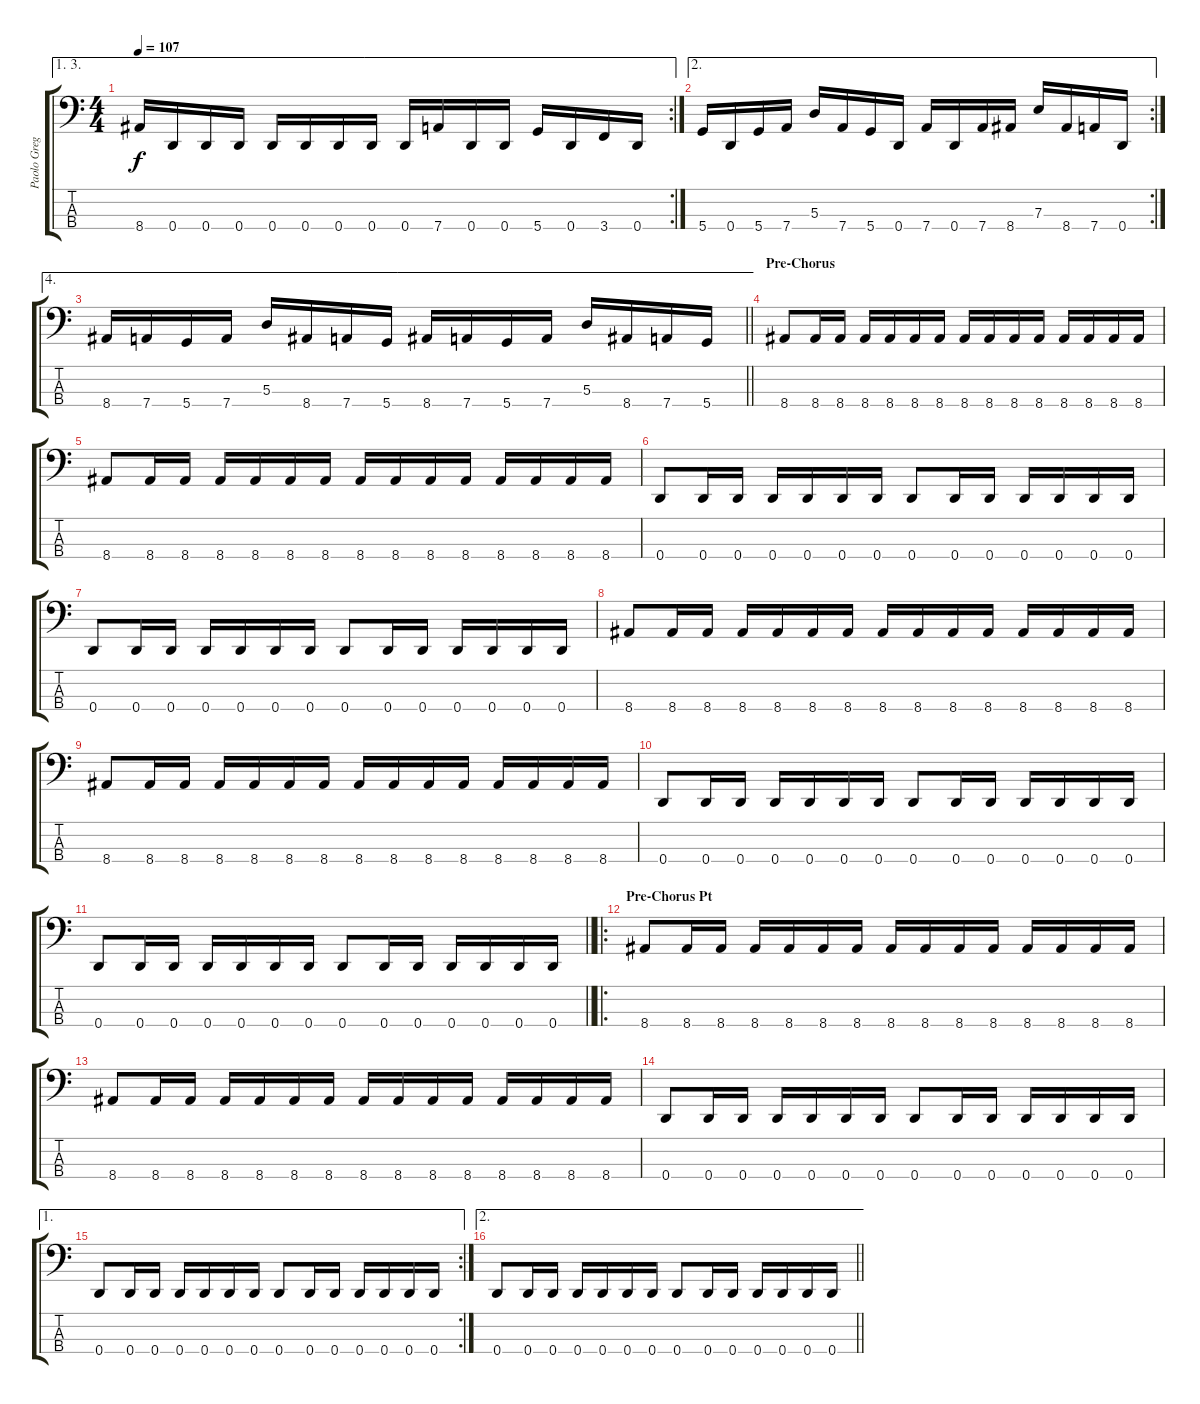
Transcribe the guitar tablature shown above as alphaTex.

\track ("Paolo Gregoletto" "Paolo Greg") {instrument electricbasspick}
\staff {score tabs}
\tuning (G2 D2 A1 D1) {hide}
\ae (1 3)
\rc 2
\ts (4 4)
\tempo 107
\clef f4
\ks c
8.4.16{dy f} 0.4.16 0.4.16 0.4.16 0.4.16 0.4.16 0.4.16 0.4.16 0.4.16 7.4.16 0.4.16 0.4.16 5.4.16 0.4.16 3.4.16 0.4.16 |
\ae 2
\rc 2
5.4.16 0.4.16 5.4.16 7.4.16 5.3.16 7.4.16 5.4.16 0.4.16 7.4.16 0.4.16 7.4.16 8.4.16 7.3.16 8.4.16 7.4.16 0.4.16 |
\ae 4
\barLineRight lightlight
8.4.16 7.4.16 5.4.16 7.4.16 5.3.16 8.4.16 7.4.16 5.4.16 8.4.16 7.4.16 5.4.16 7.4.16 5.3.16 8.4.16 7.4.16 5.4.16 |
\section ("" "Pre-Chorus")
8.4.8 8.4.16 8.4.16 8.4.16 8.4.16 8.4.16 8.4.16 8.4.16 8.4.16 8.4.16 8.4.16 8.4.16 8.4.16 8.4.16 8.4.16 |
8.4.8 8.4.16 8.4.16 8.4.16 8.4.16 8.4.16 8.4.16 8.4.16 8.4.16 8.4.16 8.4.16 8.4.16 8.4.16 8.4.16 8.4.16 |
0.4.8 0.4.16 0.4.16 0.4.16 0.4.16 0.4.16 0.4.16 0.4.8 0.4.16 0.4.16 0.4.16 0.4.16 0.4.16 0.4.16 |
0.4.8 0.4.16 0.4.16 0.4.16 0.4.16 0.4.16 0.4.16 0.4.8 0.4.16 0.4.16 0.4.16 0.4.16 0.4.16 0.4.16 |
8.4.8 8.4.16 8.4.16 8.4.16 8.4.16 8.4.16 8.4.16 8.4.16 8.4.16 8.4.16 8.4.16 8.4.16 8.4.16 8.4.16 8.4.16 |
8.4.8 8.4.16 8.4.16 8.4.16 8.4.16 8.4.16 8.4.16 8.4.16 8.4.16 8.4.16 8.4.16 8.4.16 8.4.16 8.4.16 8.4.16 |
0.4.8 0.4.16 0.4.16 0.4.16 0.4.16 0.4.16 0.4.16 0.4.8 0.4.16 0.4.16 0.4.16 0.4.16 0.4.16 0.4.16 |
\barLineRight lightlight
0.4.8 0.4.16 0.4.16 0.4.16 0.4.16 0.4.16 0.4.16 0.4.8 0.4.16 0.4.16 0.4.16 0.4.16 0.4.16 0.4.16 |
\ro
\section ("" "Pre-Chorus Pt")
8.4.8 8.4.16 8.4.16 8.4.16 8.4.16 8.4.16 8.4.16 8.4.16 8.4.16 8.4.16 8.4.16 8.4.16 8.4.16 8.4.16 8.4.16 |
8.4.8 8.4.16 8.4.16 8.4.16 8.4.16 8.4.16 8.4.16 8.4.16 8.4.16 8.4.16 8.4.16 8.4.16 8.4.16 8.4.16 8.4.16 |
0.4.8 0.4.16 0.4.16 0.4.16 0.4.16 0.4.16 0.4.16 0.4.8 0.4.16 0.4.16 0.4.16 0.4.16 0.4.16 0.4.16 |
\ae 1
\rc 2
0.4.8 0.4.16 0.4.16 0.4.16 0.4.16 0.4.16 0.4.16 0.4.8 0.4.16 0.4.16 0.4.16 0.4.16 0.4.16 0.4.16 |
\ae 2
\barLineRight lightlight
0.4.8 0.4.16 0.4.16 0.4.16 0.4.16 0.4.16 0.4.16 0.4.8 0.4.16 0.4.16 0.4.16 0.4.16 0.4.16 0.4.16
